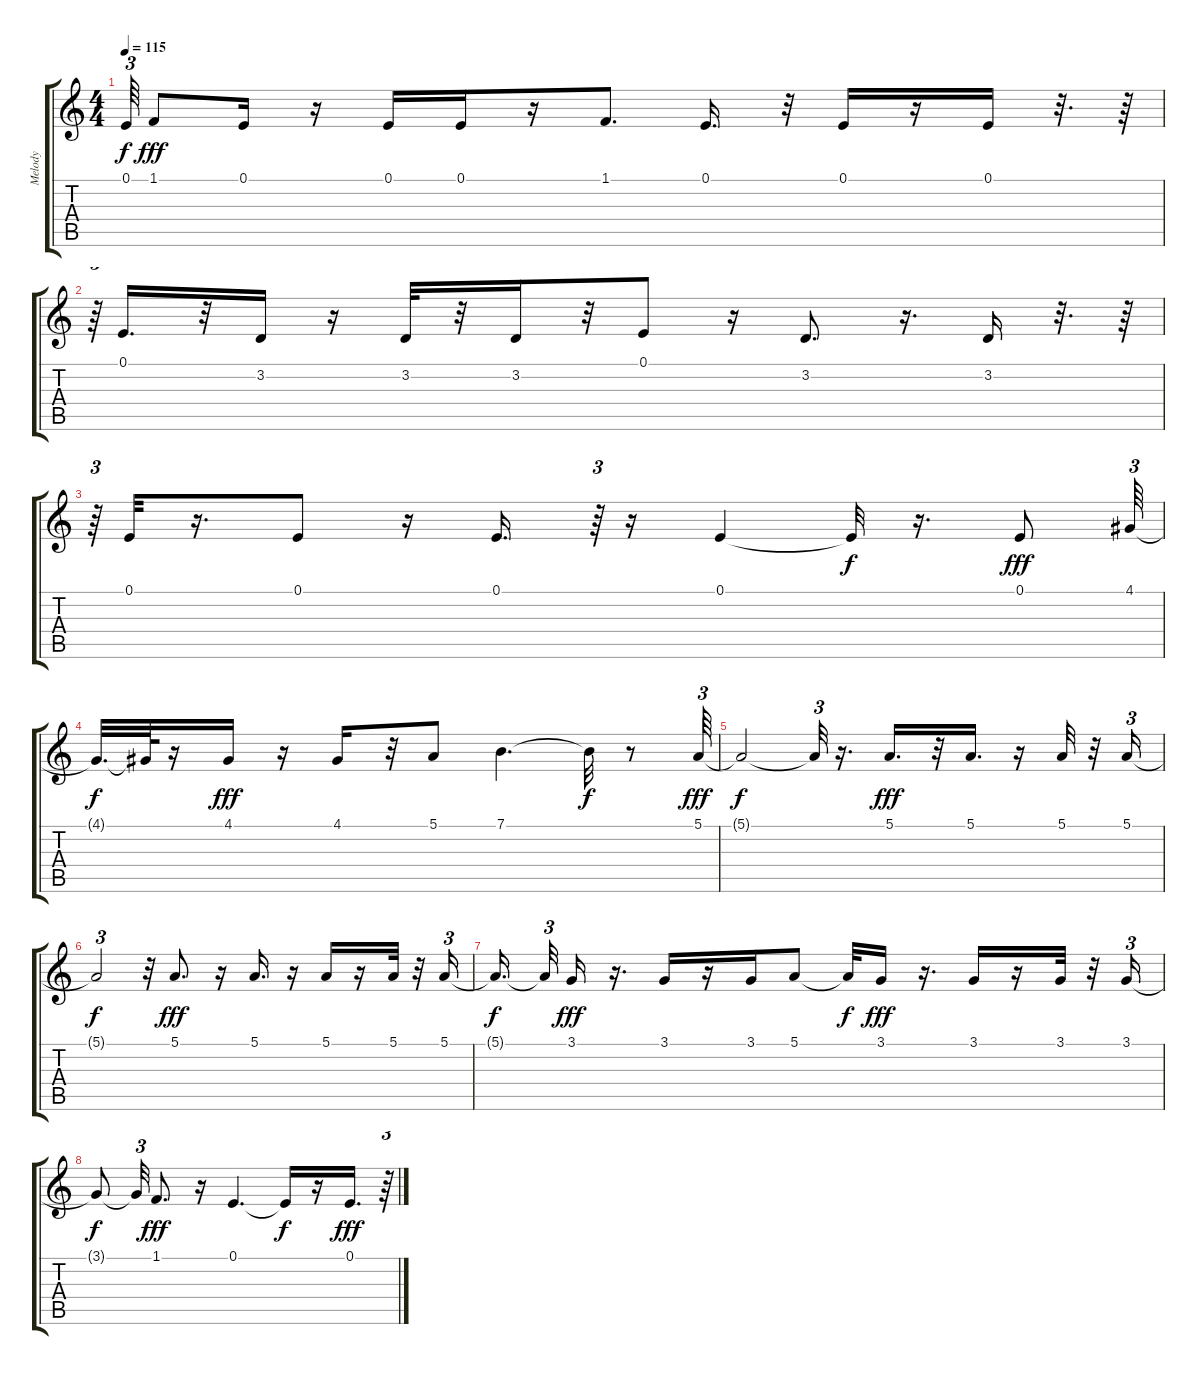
\track ("Melody" "Melody") {instrument altosax}
\staff {score tabs}
\tuning (E4 B3 G3 D3 A2 E2) {hide}
\ts (4 4)
\tempo 115
\clef g2
\ks c
0.1{t}.64{tu (3 2) dy f} 1.1.8{dy fff} 0.1.16 r.16 0.1.16 0.1.16 r.16 1.1.8{d} 0.1.16{d} r.32 0.1.16 r.16 0.1.16 r.32{d} r.64 |
r.64{tu (3 2)} 0.1.16{d} r.32 3.2.16 r.16 3.2.32 r.32 3.2.16 r.32 0.1.8 r.16 3.2.8{d} r.16{d} 3.2.16 r.32{d} r.64 |
r.64{tu (3 2)} 0.1.32 r.16{d} 0.1.8 r.16 0.1.16{d} r.64{tu (3 2)} r.16 0.1.4 0.1{t}.32{dy f} r.16{d} 0.1.8{dy fff} 4.1.64{tu (3 2)} |
4.1{t}.32{d dy f} 4.1{t}.64 r.16 4.1.16{dy fff} r.16 4.1.16 r.32 5.1.8 7.1.4{d} 7.1{t}.32{dy f} r.8 5.1.64{tu (3 2) dy fff} |
5.1{t}.2{dy f} 5.1{t}.32{tu (3 2)} r.16{d} 5.1.16{d dy fff} r.32 5.1.16{d} r.16 5.1.32 r.32 5.1.16{tu (3 2)} |
5.1{t}.2{tu (3 2) dy f} r.32 5.1.8{d dy fff} r.16 5.1.16{d} r.16 5.1.16 r.16 5.1.32 r.32 5.1.16{tu (3 2)} |
5.1{t}.16{d dy f beam splitsecondary} 5.1{t}.32{tu (3 2)} 3.1.16{dy fff} r.16{d} 3.1.16 r.16 3.1.16 5.1.8 5.1{t}.32{dy f} 3.1.16{dy fff} r.16{d} 3.1.16 r.16 3.1.32 r.32 3.1.16{tu (3 2)} |
3.1{t}.8{dy f} 3.1{t}.32{tu (3 2)} 1.1.8{d dy fff} r.16 0.1.4{d} 0.1{t}.16{dy f} r.16 0.1.16{d dy fff} r.64{tu (3 2)}
